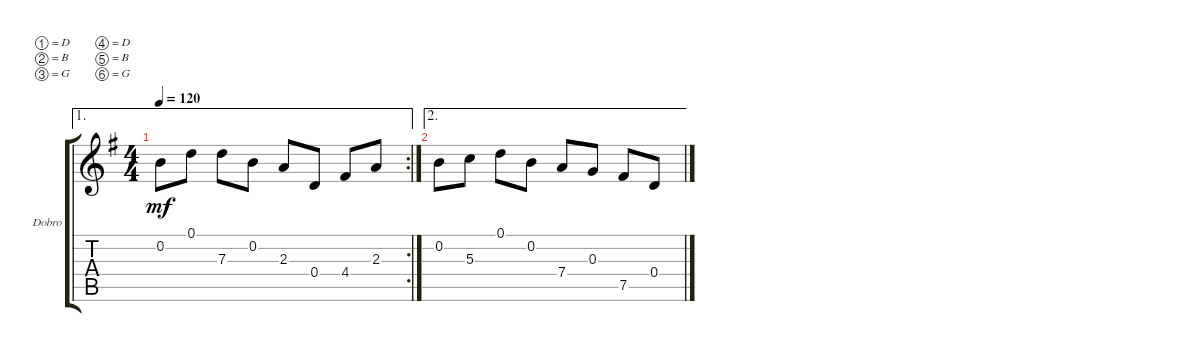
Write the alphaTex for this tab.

\defaultSystemsLayout 4
\bracketExtendMode groupsimilarinstruments
\firstSystemTrackNameOrientation horizontal
\otherSystemsTrackNameOrientation horizontal
\track ("Dobro" "Dobro") {instrument acousticguitarsteel}
\staff {score tabs}
\tuning (D4 B3 G3 D3 B2 G2)
\ae 1
\rc 2
\ts (4 4)
\tempo 120
\clef g2
\ks g
0.2.8{dy mf} 0.1.8 7.3.8 0.2.8 2.3.8 0.4.8 4.4.8 2.3.8 |
\ae 2
0.2.8 5.3.8 0.1.8 0.2.8 7.4.8 0.3.8 7.5.8 0.4.8
